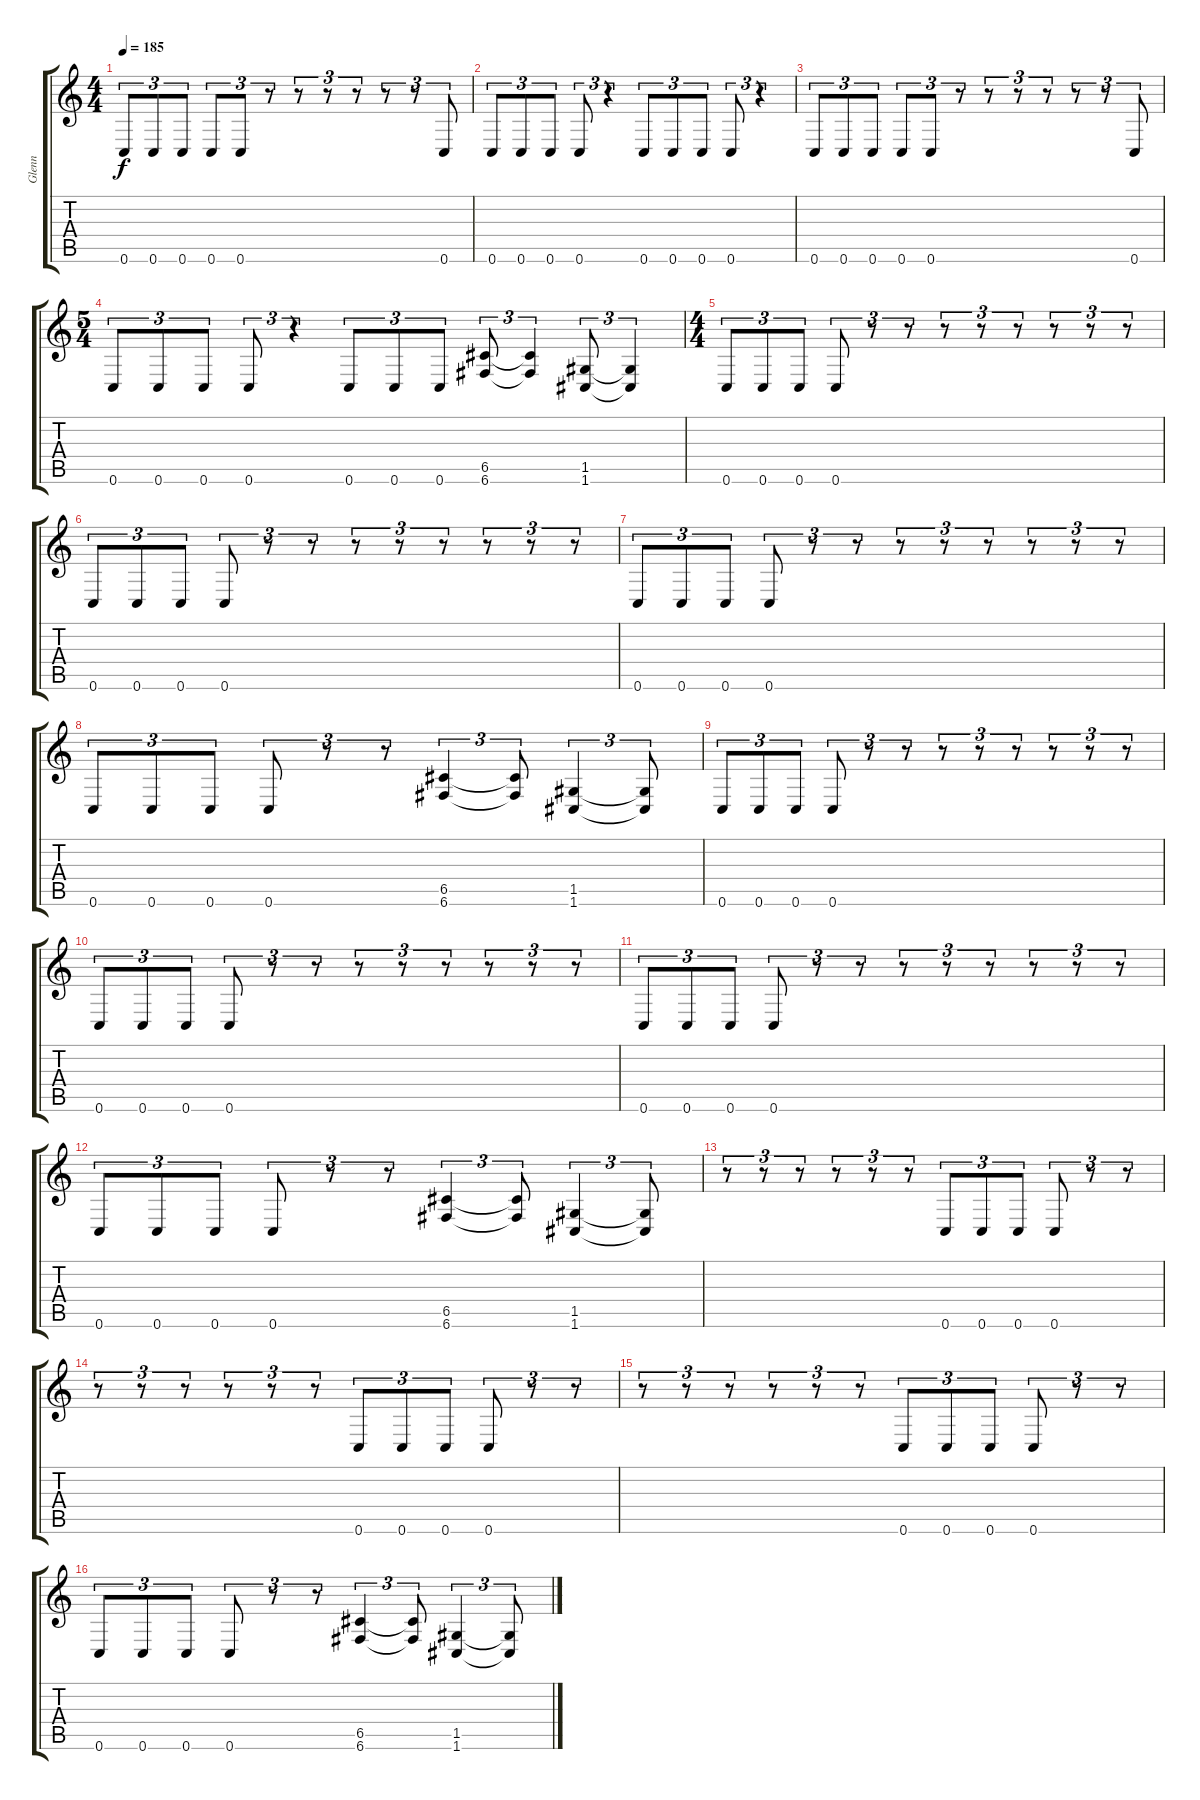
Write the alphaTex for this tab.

\track ("Glenn" "Glenn") {instrument overdrivenguitar}
\staff {score tabs}
\tuning (D4 A3 F3 C3 G2 C2) {hide}
\ts (4 4)
\tempo 185
\clef g2
\ks c
0.6.8{tu (3 2) dy f} 0.6.8{tu (3 2)} 0.6.8{tu (3 2)} 0.6.8{tu (3 2)} 0.6.8{tu (3 2)} r.8{tu (3 2)} r.8{tu (3 2)} r.8{tu (3 2)} r.8{tu (3 2)} r.8{tu (3 2)} r.8{tu (3 2)} 0.6.8{tu (3 2)} |
0.6.8{tu (3 2)} 0.6.8{tu (3 2)} 0.6.8{tu (3 2)} 0.6.8{tu (3 2)} r.4{tu (3 2)} 0.6.8{tu (3 2)} 0.6.8{tu (3 2)} 0.6.8{tu (3 2)} 0.6.8{tu (3 2)} r.4{tu (3 2)} |
0.6.8{tu (3 2)} 0.6.8{tu (3 2)} 0.6.8{tu (3 2)} 0.6.8{tu (3 2)} 0.6.8{tu (3 2)} r.8{tu (3 2)} r.8{tu (3 2)} r.8{tu (3 2)} r.8{tu (3 2)} r.8{tu (3 2)} r.8{tu (3 2)} 0.6.8{tu (3 2)} |
\ts (5 4)
0.6.8{tu (3 2)} 0.6.8{tu (3 2)} 0.6.8{tu (3 2)} 0.6.8{tu (3 2)} r.4{tu (3 2)} 0.6.8{tu (3 2)} 0.6.8{tu (3 2)} 0.6.8{tu (3 2)} (6.5 6.6).8{tu (3 2)} (6.5{t} 6.6{t}).4{tu (3 2)} (1.5 1.6).8{tu (3 2)} (1.5{t} 1.6{t}).4{tu (3 2)} |
\ts (4 4)
0.6.8{tu (3 2)} 0.6.8{tu (3 2)} 0.6.8{tu (3 2)} 0.6.8{tu (3 2)} r.8{tu (3 2)} r.8{tu (3 2)} r.8{tu (3 2)} r.8{tu (3 2)} r.8{tu (3 2)} r.8{tu (3 2)} r.8{tu (3 2)} r.8{tu (3 2)} |
0.6.8{tu (3 2)} 0.6.8{tu (3 2)} 0.6.8{tu (3 2)} 0.6.8{tu (3 2)} r.8{tu (3 2)} r.8{tu (3 2)} r.8{tu (3 2)} r.8{tu (3 2)} r.8{tu (3 2)} r.8{tu (3 2)} r.8{tu (3 2)} r.8{tu (3 2)} |
0.6.8{tu (3 2)} 0.6.8{tu (3 2)} 0.6.8{tu (3 2)} 0.6.8{tu (3 2)} r.8{tu (3 2)} r.8{tu (3 2)} r.8{tu (3 2)} r.8{tu (3 2)} r.8{tu (3 2)} r.8{tu (3 2)} r.8{tu (3 2)} r.8{tu (3 2)} |
0.6.8{tu (3 2)} 0.6.8{tu (3 2)} 0.6.8{tu (3 2)} 0.6.8{tu (3 2)} r.8{tu (3 2)} r.8{tu (3 2)} (6.5 6.6).4{tu (3 2)} (6.5{t} 6.6{t}).8{tu (3 2)} (1.5 1.6).4{tu (3 2)} (1.5{t} 1.6{t}).8{tu (3 2)} |
0.6.8{tu (3 2)} 0.6.8{tu (3 2)} 0.6.8{tu (3 2)} 0.6.8{tu (3 2)} r.8{tu (3 2)} r.8{tu (3 2)} r.8{tu (3 2)} r.8{tu (3 2)} r.8{tu (3 2)} r.8{tu (3 2)} r.8{tu (3 2)} r.8{tu (3 2)} |
0.6.8{tu (3 2)} 0.6.8{tu (3 2)} 0.6.8{tu (3 2)} 0.6.8{tu (3 2)} r.8{tu (3 2)} r.8{tu (3 2)} r.8{tu (3 2)} r.8{tu (3 2)} r.8{tu (3 2)} r.8{tu (3 2)} r.8{tu (3 2)} r.8{tu (3 2)} |
0.6.8{tu (3 2)} 0.6.8{tu (3 2)} 0.6.8{tu (3 2)} 0.6.8{tu (3 2)} r.8{tu (3 2)} r.8{tu (3 2)} r.8{tu (3 2)} r.8{tu (3 2)} r.8{tu (3 2)} r.8{tu (3 2)} r.8{tu (3 2)} r.8{tu (3 2)} |
0.6.8{tu (3 2)} 0.6.8{tu (3 2)} 0.6.8{tu (3 2)} 0.6.8{tu (3 2)} r.8{tu (3 2)} r.8{tu (3 2)} (6.5 6.6).4{tu (3 2)} (6.5{t} 6.6{t}).8{tu (3 2)} (1.5 1.6).4{tu (3 2)} (1.5{t} 1.6{t}).8{tu (3 2)} |
r.8{tu (3 2)} r.8{tu (3 2)} r.8{tu (3 2)} r.8{tu (3 2)} r.8{tu (3 2)} r.8{tu (3 2)} 0.6.8{tu (3 2)} 0.6.8{tu (3 2)} 0.6.8{tu (3 2)} 0.6.8{tu (3 2)} r.8{tu (3 2)} r.8{tu (3 2)} |
r.8{tu (3 2)} r.8{tu (3 2)} r.8{tu (3 2)} r.8{tu (3 2)} r.8{tu (3 2)} r.8{tu (3 2)} 0.6.8{tu (3 2)} 0.6.8{tu (3 2)} 0.6.8{tu (3 2)} 0.6.8{tu (3 2)} r.8{tu (3 2)} r.8{tu (3 2)} |
r.8{tu (3 2)} r.8{tu (3 2)} r.8{tu (3 2)} r.8{tu (3 2)} r.8{tu (3 2)} r.8{tu (3 2)} 0.6.8{tu (3 2)} 0.6.8{tu (3 2)} 0.6.8{tu (3 2)} 0.6.8{tu (3 2)} r.8{tu (3 2)} r.8{tu (3 2)} |
0.6.8{tu (3 2)} 0.6.8{tu (3 2)} 0.6.8{tu (3 2)} 0.6.8{tu (3 2)} r.8{tu (3 2)} r.8{tu (3 2)} (6.5 6.6).4{tu (3 2)} (6.5{t} 6.6{t}).8{tu (3 2)} (1.5 1.6).4{tu (3 2)} (1.5{t} 1.6{t}).8{tu (3 2)}
